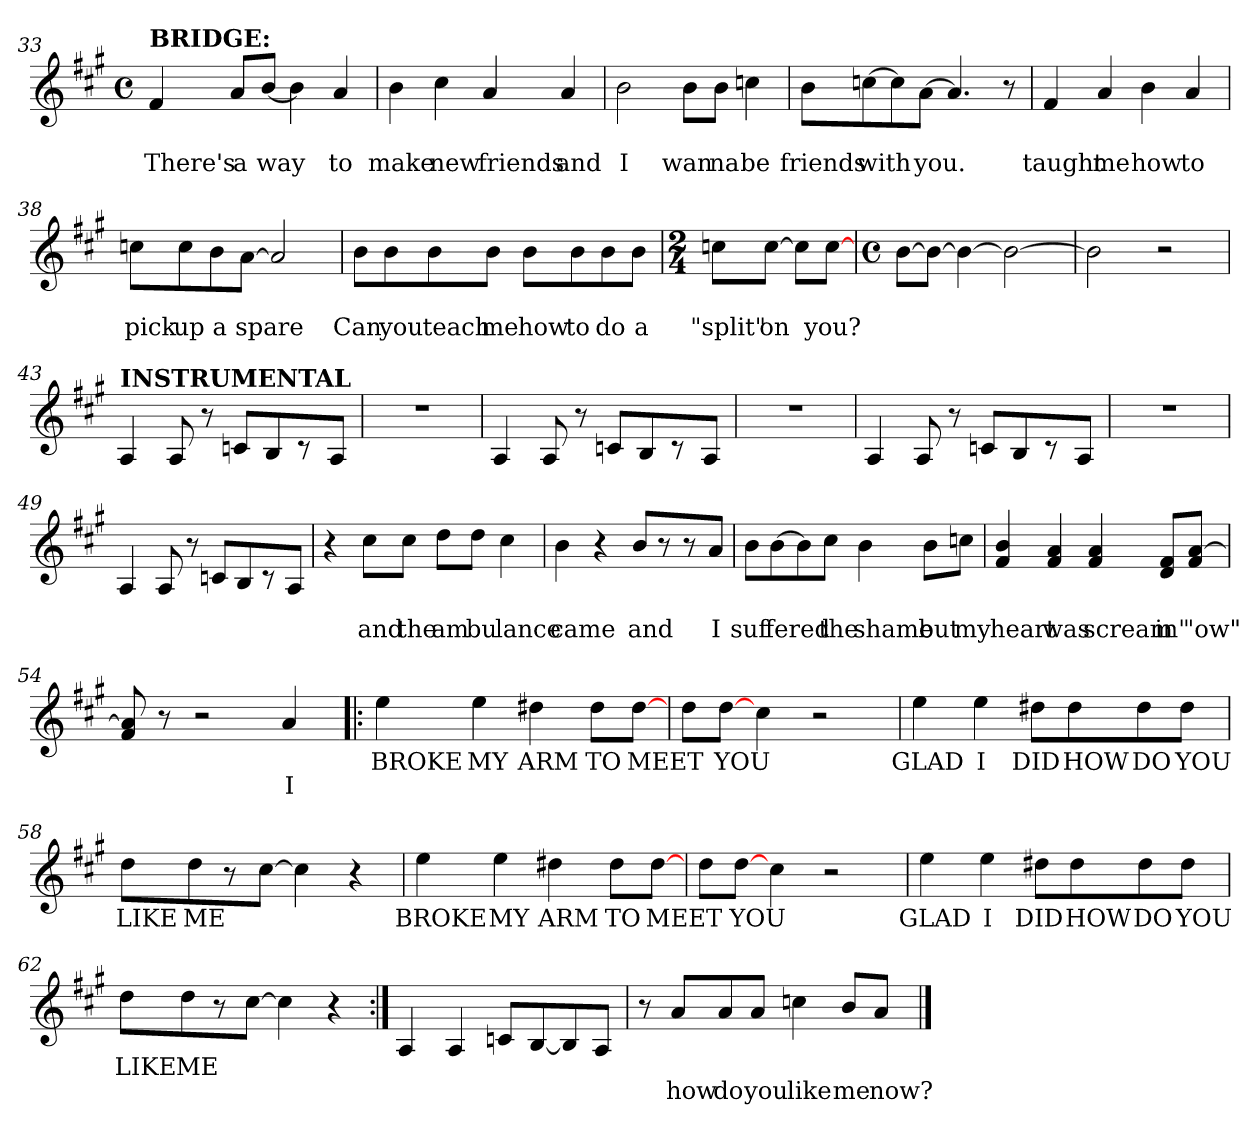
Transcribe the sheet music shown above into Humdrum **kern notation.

**kern	**text	**text
*part1	*part1	*part1
*staff1	*staff1	*staff1
!!LO:PB:g=z
*clefG2	*	*
*k[f#c#g#]	*	*
*A:	*	*
*M4/4	*	*
*met(c)	*	*
=33	=33	=33
!LO:TX:a:B:t=BRIDGE&colon;	!	!
4f#/	.	There's
8a/L	.	a
[8b/J	.	way
4b\]	.	.
4a/	.	to
=34	=34	=34
4b\	.	make
4cc#\	.	new
4a/	.	friends
4a/	.	and
=35	=35	=35
2b\	.	I
8b\L	.	wan
8b\J	.	na
4ccn\	.	be
=36	=36	=36
8b\L	.	friends
[8ccn\	.	with
8cc\]	.	.
[8a\J	.	you.
4.a/]	.	.
8r	.	You
!!LO:LB:g=z
=37	=37	=37
4f#/	.	taught
4a/	.	me
4b\	.	how
4a/	.	to
=38	=38	=38
8ccn\L	.	pick
8cc\	.	up
8b\	.	a
[8a\J	.	spare
2a/]	.	.
=39	=39	=39
8b\L	.	Can
8b\	.	you
8b\	.	teach
8b\J	.	me
8b\L	.	how
8b\	.	to
8b\	.	do
8b\J	.	a
!!LO:LB:g=z
=40	=40	=40
*M2/4	*	*
8ccn\L	.	"split"
[8cc\J	.	on
8cc\L]	.	.
[8cc\J	.	you?
=41	=41	=41
*M4/4	*	*
*met(c)	*	*
[8b\L	.	.
8b\J_	.	.
4b\_	.	.
2b\_	.	.
=42	=42	=42
2b\]	.	.
2r	.	.
!!LO:LB:g=z
=43	=43	=43
!LO:TX:a:B:t=INSTRUMENTAL	!	!
4A/	.	.
8A/	.	.
8r	.	.
8cn/L	.	.
8B/	.	.
8r	.	.
8A/J	.	.
=44	=44	=44
1r	.	.
=45	=45	=45
4A/	.	.
8A/	.	.
8r	.	.
8cn/L	.	.
8B/	.	.
8r	.	.
8A/J	.	.
=46	=46	=46
1r	.	.
=47	=47	=47
4A/	.	.
8A/	.	.
8r	.	.
8cn/L	.	.
8B/	.	.
8r	.	.
8A/J	.	.
=48	=48	=48
1r	.	.
=49	=49	=49
4A/	.	.
8A/	.	.
8r	.	.
8cn/L	.	.
8B/	.	.
8r	.	.
8A/J	.	.
!!LO:LB:g=z
=50	=50	=50
4r	.	.
8cc#\L	.	and
8cc#\J	.	the
8dd\L	.	am
8dd\J	.	bu
4cc#\	.	lance
=51	=51	=51
4b\	.	came
4r	.	.
8b/L	.	and
8r	.	.
8r	.	.
8a/J	.	I
=52	=52	=52
8b\L	.	suf
[8b\	.	fered
8b\]	.	.
8cc#\J	.	the
4b\	.	shame
8b\L	.	but
8ccn\J	.	my
=53	=53	=53
4f#/ 4b/	.	heart
4f#/ 4a/	.	was
4f#/ 4a/	.	scream
8d/ 8f#/L	.	in'
8f#/ [8a/J	.	"ow"
!!LO:LB:g=z
=54	=54	=54
8f#/ 8a/]	.	.
8r	.	.
2r	.	.
4a/	.	I
=55!|:	=55!|:	=55!|:
4ee\	BROKE	.
4ee\	MY	.
4dd#X\	ARM	.
8dd#\L	TO	.
[8dd#\J	MEET	.
=56	=56	=56
8dd\L	.	.
[8dd\J	YOU	.
4cc#\	.	.
2r	.	.
!!LO:LB:g=z
=57	=57	=57
4ee\	GLAD	.
4ee\	I	.
8dd#X\L	DID	.
8dd#\	HOW	.
8dd#\	DO	.
8dd#\J	YOU	.
=58	=58	=58
8dd\L	LIKE	.
8dd\	ME	.
8r	NOW?	.
[8cc#\J	.	.
4cc#\]	.	.
4r	.	.
=59	=59	=59
4ee\	BROKE	.
4ee\	MY	.
4dd#X\	ARM	.
8dd#\L	TO	.
[8dd#\J	MEET	.
!!LO:LB:g=z
=60	=60	=60
8dd\L	.	.
[8dd\J	YOU	.
4cc#\	.	.
2r	.	.
=61	=61	=61
4ee\	GLAD	.
4ee\	I	.
8dd#X\L	DID	.
8dd#\	HOW	.
8dd#\	DO	.
8dd#\J	YOU	.
=62	=62	=62
8dd\L	LIKE	.
8dd\	ME	.
8r	NOW?	.
[8cc#\J	.	.
4cc#\]	.	.
4r	.	.
!!LO:LB:g=z
=63:|!	=63:|!	=63:|!
4A/	.	.
4A/	.	.
8cn/L	.	.
[8B/	.	.
8B/]	.	.
8A/J	.	.
=64	=64	=64
8r	.	.
8a/L	.	how
8a/	.	do
8a/J	.	you
4ccn\	.	like
8b/L	.	me
8a/J	.	now?
==	==	==
*-	*-	*-
